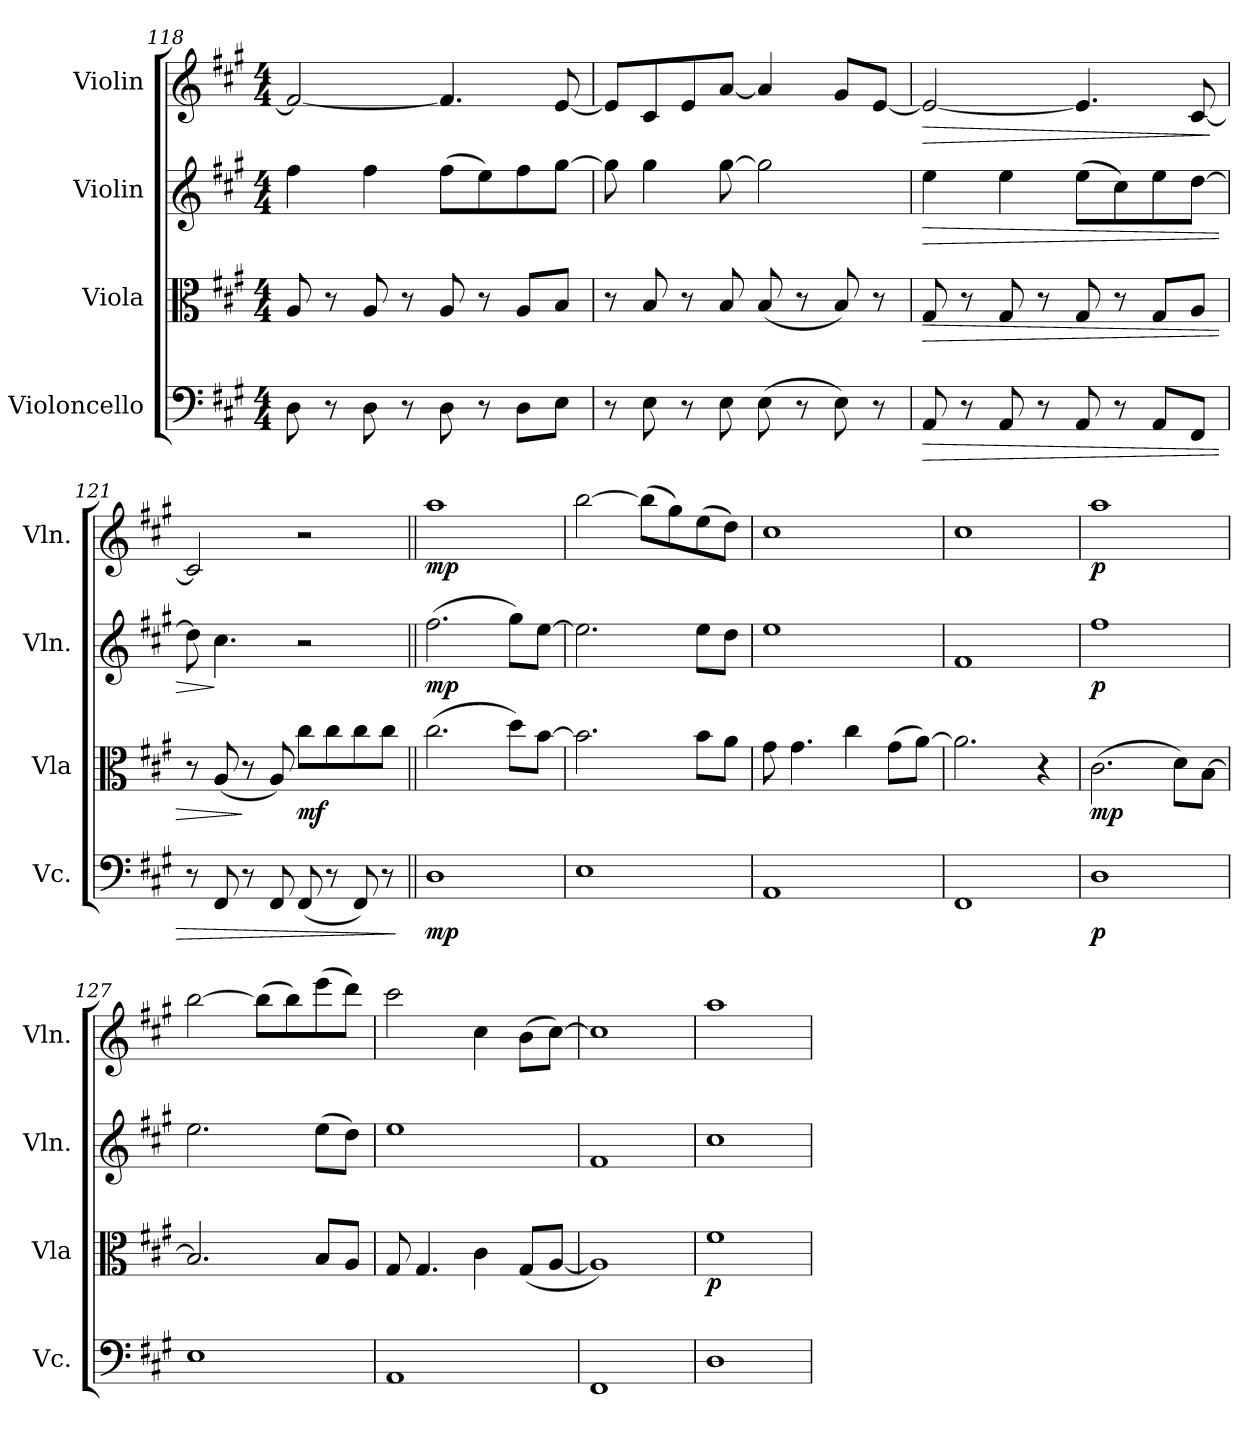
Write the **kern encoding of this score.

**kern	**dynam	**kern	**dynam	**kern	**dynam	**kern	**dynam
*part4	*part4	*part3	*part3	*part2	*part2	*part1	*part1
*staff4	*staff4	*staff3	*staff3	*staff2	*staff2	*staff1	*staff1
*I"Violoncello	*	*I"Viola	*	*I"Violin	*	*I"Violin	*
*I'Vc.	*	*I'Vla	*	*I'Vln.	*	*I'Vln.	*
!!LO:LB:g=z
*clefF4	*	*clefC3	*	*clefG2	*	*clefG2	*
*k[f#c#g#]	*	*k[f#c#g#]	*	*k[f#c#g#]	*	*k[f#c#g#]	*
*M4/4	*	*M4/4	*	*M4/4	*	*M4/4	*
=118	=118	=118	=118	=118	=118	=118	=118
8D\	.	8A/	.	4ff#\	.	2f#/_	.
8r	.	8r	.	.	.	.	.
8D\	.	8A/	.	4ff#\	.	.	.
8r	.	8r	.	.	.	.	.
8D\	.	8A/	.	(8ff#\L	.	4.f#/]	.
8r	.	8r	.	8ee\)	.	.	.
8D\L	.	8A/L	.	8ff#\	.	.	.
8E\J	.	8B/J	.	[8gg#\J	.	[8e/	.
=119	=119	=119	=119	=119	=119	=119	=119
8r	.	8r	.	8gg#\]	.	8e/L]	.
8E\	.	8B/	.	4gg#\	.	8c#/	.
8r	.	8r	.	.	.	8e/	.
8E\	.	8B/	.	[8gg#\	.	[8a/J	.
(8E\	.	(8B/	.	2gg#\]	.	4a/]	.
8r	.	8r	.	.	.	.	.
8E\)	.	8B/)	.	.	.	8g#/L	.
8r	.	8r	.	.	.	[8e/J	.
=120	=120	=120	=120	=120	=120	=120	=120
!	!LO:HP:b	!	!LO:HP:b	!	!LO:HP:b	!	!LO:HP:b
8AA/	>	8G#/	>	4ee\	>	2e/_	>
8r	.	8r	.	.	.	.	.
8AA/	.	8G#/	.	4ee\	.	.	.
8r	.	8r	.	.	.	.	.
8AA/	.	8G#/	.	(8ee\L	.	4.e/]	.
8r	.	8r	.	8cc#\)	.	.	.
8AA/L	.	8G#/L	.	8ee\	.	.	.
8FF#/J	.	8A/J	.	[8dd\J	.	[8c#/	.
.	.	.	.	.	.	.	]
=121	=121	=121	=121	=121	=121	=121	=121
8r	.	8r	.	8dd\]	.	2c#/]	.
8FF#/	.	(8A/	.	4.cc#\	]	.	.
8r	.	8r	]	.	.	.	.
8FF#/	.	8A/)	.	.	.	.	.
!	!	!	!LO:DY:b	!	!	!	!
(8FF#/	.	8cc#\L	mf	2r	.	2r	.
8r	.	8cc#\	.	.	.	.	.
8FF#/)	.	8cc#\	.	.	.	.	.
8r	.	8cc#\J	.	.	.	.	.
.	]	.	.	.	.	.	.
!!LO:LB:g=z
=122||	=122||	=122||	=122||	=122||	=122||	=122||	=122||
!	!LO:DY:b	!	!	!	!LO:DY:b	!	!LO:DY:b
1D	mp	(2.cc#\	.	(2.ff#\	mp	1aa	mp
.	.	8dd\L)	.	8gg#\L)	.	.	.
.	.	[8b\J	.	[8ee\J	.	.	.
=123	=123	=123	=123	=123	=123	=123	=123
1E	.	2.b\]	.	2.ee\]	.	[2bb\	.
.	.	.	.	.	.	(8bb\L]	.
.	.	.	.	.	.	8gg#\)	.
.	.	8b\L	.	8ee\L	.	(8ee\	.
.	.	8a\J	.	8dd\J	.	8dd\J)	.
=124	=124	=124	=124	=124	=124	=124	=124
1AA	.	8g#\	.	1ee	.	1cc#	.
.	.	4.g#\	.	.	.	.	.
.	.	4cc#\	.	.	.	.	.
.	.	(8g#\L	.	.	.	.	.
.	.	[8a\J)	.	.	.	.	.
=125	=125	=125	=125	=125	=125	=125	=125
1FF#	.	2.a\]	.	1f#	.	1cc#	.
.	.	4r	.	.	.	.	.
=126	=126	=126	=126	=126	=126	=126	=126
!	!LO:DY:b	!	!LO:DY:b	!	!LO:DY:b	!	!LO:DY:b
1D	p	(2.c#\	mp	1ff#	p	1aa	p
.	.	8d\L)	.	.	.	.	.
.	.	[8B\J	.	.	.	.	.
=127	=127	=127	=127	=127	=127	=127	=127
1E	.	2.B/]	.	2.ee\	.	[2bb\	.
.	.	.	.	.	.	(8bb\L]	.
.	.	.	.	.	.	8bb\)	.
.	.	8B/L	.	(8ee\L	.	(8eee\	.
.	.	8A/J	.	8dd\J)	.	8ddd\J)	.
!!LO:PB:g=z
=128	=128	=128	=128	=128	=128	=128	=128
1AA	.	8G#/	.	1ee	.	2ccc#\	.
.	.	4.G#/	.	.	.	.	.
.	.	4c#\	.	.	.	4cc#\	.
.	.	(8G#/L	.	.	.	(8b\L	.
.	.	[8A/J	.	.	.	[8cc#\J)	.
=129	=129	=129	=129	=129	=129	=129	=129
1FF#	.	1A])	.	1f#	.	1cc#]	.
=130	=130	=130	=130	=130	=130	=130	=130
!	!	!	!LO:DY:b	!	!	!	!
1D	.	1f#	p	1cc#	.	1aa	.
=	=	=	=	=	=	=	=
*-	*-	*-	*-	*-	*-	*-	*-
